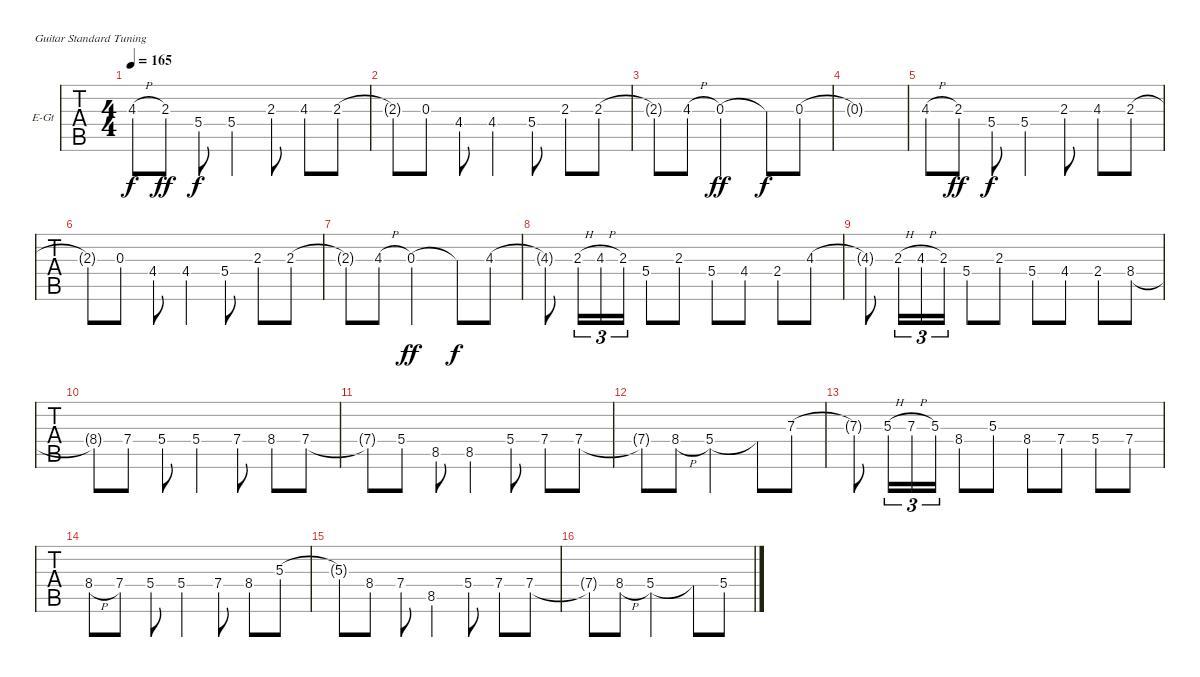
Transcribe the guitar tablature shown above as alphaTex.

\bracketExtendMode groupsimilarinstruments
\firstSystemTrackNameOrientation horizontal
\otherSystemsTrackNameOrientation horizontal
\track ("Guitar 1 (Lead)" "E-Gt") {instrument distortionguitar}
\staff {tabs}
\tuning (E4 B3 G3 D3 A2 E2)
\ts (4 4)
\tempo 165
\clef g2
\ks c
4.3{h}.8{dy f} 2.3.8{dy ff} 5.4.8{dy f} 5.4.4 2.3.8 4.3.8 2.3.8 |
2.3{t}.8 0.3.8 4.4.8 4.4.4 5.4.8 2.3.8 2.3.8 |
2.3{t}.8 4.3{h}.8 0.3.2{dy ff} 0.3{t}.8{dy f} 0.3.8 |
0.3{t}.1 |
4.3{h}.8 2.3.8{dy ff} 5.4.8{dy f} 5.4.4 2.3.8 4.3.8 2.3.8 |
2.3{t}.8 0.3.8 4.4.8 4.4.4 5.4.8 2.3.8 2.3.8 |
2.3{t}.8 4.3{h}.8 0.3.2{dy ff} 0.3{t}.8{dy f} 4.3.8 |
4.3{t}.8 2.3{h}.16{tu (3 2)} 4.3{h}.16{tu (3 2)} 2.3.16{tu (3 2)} 5.4.8 2.3.8 5.4.8 4.4.8 2.4.8 4.3.8 |
4.3{t}.8 2.3{h}.16{tu (3 2)} 4.3{h}.16{tu (3 2)} 2.3.16{tu (3 2)} 5.4.8 2.3.8 5.4.8 4.4.8 2.4.8 8.4.8 |
8.4{t}.8 7.4.8 5.4.8 5.4.4 7.4.8 8.4.8 7.4.8 |
7.4{t}.8 5.4.8 8.5.8 8.5.4 5.4.8 7.4.8 7.4.8 |
7.4{t}.8 8.4{h}.8 5.4.2 5.4{t}.8 7.3.8 |
7.3{t}.8 5.3{h}.16{tu (3 2)} 7.3{h}.16{tu (3 2)} 5.3.16{tu (3 2)} 8.4.8 5.3.8 8.4.8 7.4.8 5.4.8 7.4.8 |
8.4{h}.8 7.4.8 5.4.8 5.4.4 7.4.8 8.4.8 5.3.8 |
5.3{t}.8 8.4.8 7.4.8 8.5.4 5.4.8 7.4.8 7.4.8 |
7.4{t}.8 8.4{h}.8 5.4.2 5.4{t}.8 5.4.8
